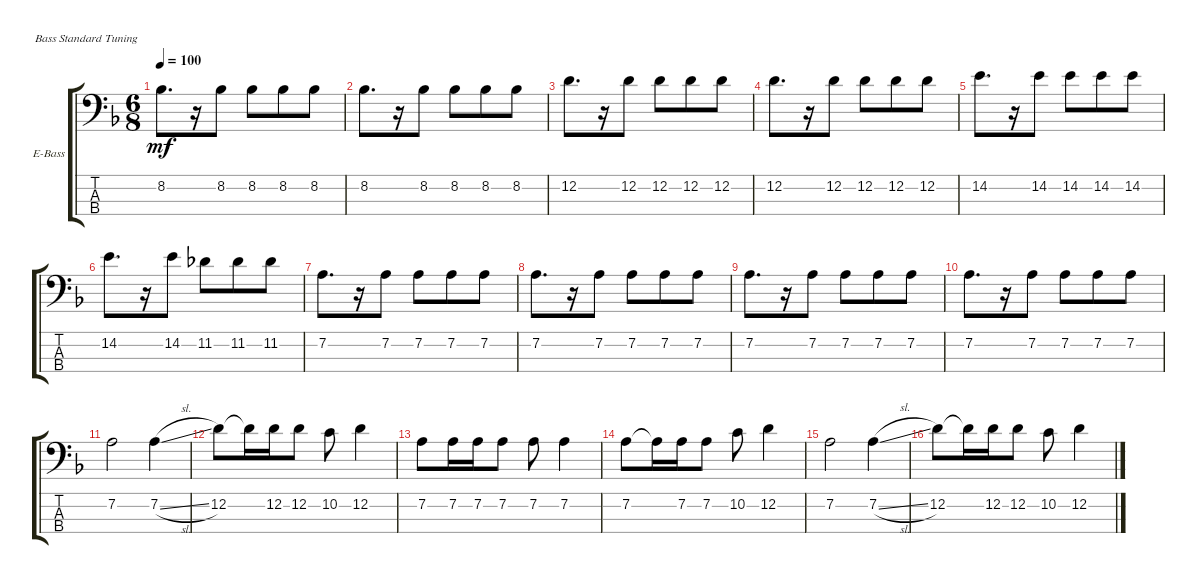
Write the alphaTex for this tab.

\defaultSystemsLayout 4
\bracketExtendMode groupsimilarinstruments
\firstSystemTrackNameOrientation horizontal
\otherSystemsTrackNameOrientation horizontal
\track ("Electric Bass" "E-Bass") {instrument electricbassfinger}
\staff {score tabs}
\tuning (G2 D2 A1 E1)
\ts (6 8)
\tempo 100
\clef f4
\ks dminor
8.2.8{d dy mf} r.16 8.2.8 8.2.8 8.2.8 8.2.8 |
8.2.8{d} r.16 8.2.8 8.2.8 8.2.8 8.2.8 |
12.2.8{d} r.16 12.2.8 12.2.8 12.2.8 12.2.8 |
12.2.8{d} r.16 12.2.8 12.2.8 12.2.8 12.2.8 |
14.2.8{d} r.16 14.2.8 14.2.8 14.2.8 14.2.8 |
14.2.8{d} r.16 14.2.8 11.2.8 11.2.8 11.2.8 |
7.2.8{d} r.16 7.2.8 7.2.8 7.2.8 7.2.8 |
7.2.8{d} r.16 7.2.8 7.2.8 7.2.8 7.2.8 |
7.2.8{d} r.16 7.2.8 7.2.8 7.2.8 7.2.8 |
7.2.8{d} r.16 7.2.8 7.2.8 7.2.8 7.2.8 |
7.2.2 7.2{sl}.4 |
12.2.8 12.2{t}.16 12.2.16 12.2.8 10.2.8 12.2.4 |
7.2.8 7.2.16 7.2.16 7.2.8 7.2.8 7.2.4 |
7.2.8 7.2{t}.16 7.2.16 7.2.8 10.2.8 12.2.4 |
7.2.2 7.2{sl}.4 |
12.2.8 12.2{t}.16 12.2.16 12.2.8 10.2.8 12.2.4
